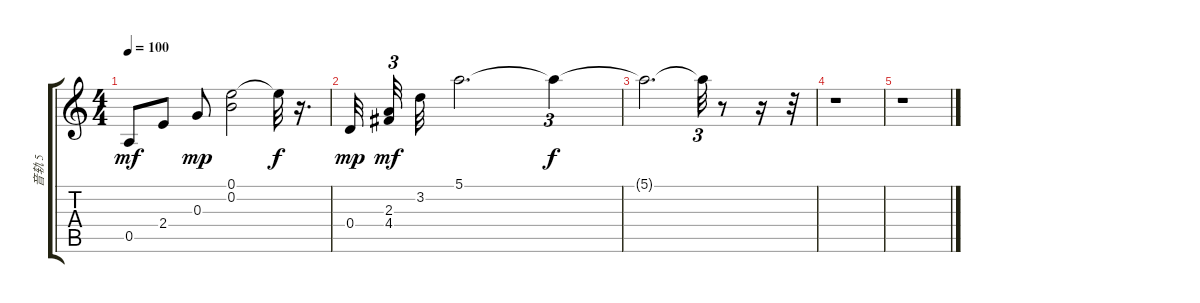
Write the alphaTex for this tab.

\track ("音轨 5" "音轨 5") {instrument acousticguitarsteel}
\staff {score tabs}
\tuning (E4 B3 G3 D3 A2 E2) {hide}
\ts (4 4)
\tempo 100
\clef g2
\ks c
0.5.8{dy mf} 2.4.8 0.3.8{dy mp} (0.1 0.2).2 0.1{t}.32{dy f} r.16{d} |
0.4.32{dy mp beam splitsecondary} (2.3 4.4).32{tu (3 2) dy mf} 3.2.32 5.1.2{d} 5.1{t}.4{tu (3 2) dy f} |
5.1{t}.2{d} 5.1{t}.32{tu (3 2)} r.8 r.16 r.32 |
r.1 |
r.1
